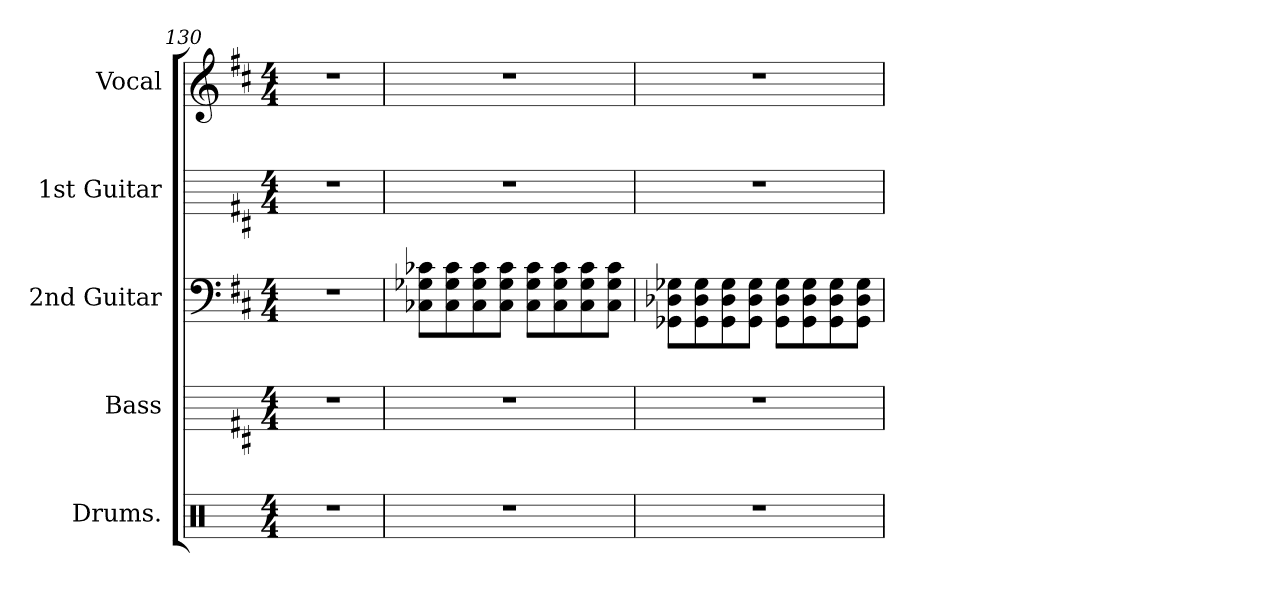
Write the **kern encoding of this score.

**kern	**kern	**kern	**kern	**kern
*part5	*part4	*part3	*part2	*part1
*staff5	*staff4	*staff3	*staff2	*staff1
*I"Drums.	*I"Bass	*I"2nd Guitar	*I"1st Guitar	*I"Vocal
*I'Drs.	*I'Ba.	*I'Gt.2	*I'Gt.1	*I'Vo.
!!LO:PB:g=z
*clefX	*	*	*	*clefG2
*	*ITrd7c12	*	*	*
*k[]	*k[f#c#]	*k[f#c#]	*k[f#c#]	*k[f#c#]
*M4/4	*M4/4	*M4/4	*M4/4	*M4/4
=130	=130	=130	=130	=130
1r	1r	1r	1r	1r
=131	=131	=131	=131	=131
1r	1r	8C-\ 8G-\ 8c-\L	1r	1r
.	.	8C-\ 8G-\ 8c-\	.	.
.	.	8C-\ 8G-\ 8c-\	.	.
.	.	8C-\ 8G-\ 8c-\J	.	.
.	.	8C-\ 8G-\ 8c-\L	.	.
.	.	8C-\ 8G-\ 8c-\	.	.
.	.	8C-\ 8G-\ 8c-\	.	.
.	.	8C-\ 8G-\ 8c-\J	.	.
=132	=132	=132	=132	=132
1r	1r	8GG-\ 8D-\ 8G-\L	1r	1r
.	.	8GG-\ 8D-\ 8G-\	.	.
.	.	8GG-\ 8D-\ 8G-\	.	.
.	.	8GG-\ 8D-\ 8G-\J	.	.
.	.	8GG-\ 8D-\ 8G-\L	.	.
.	.	8GG-\ 8D-\ 8G-\	.	.
.	.	8GG-\ 8D-\ 8G-\	.	.
.	.	8GG-\ 8D-\ 8G-\J	.	.
=	=	=	=	=
*-	*-	*-	*-	*-
